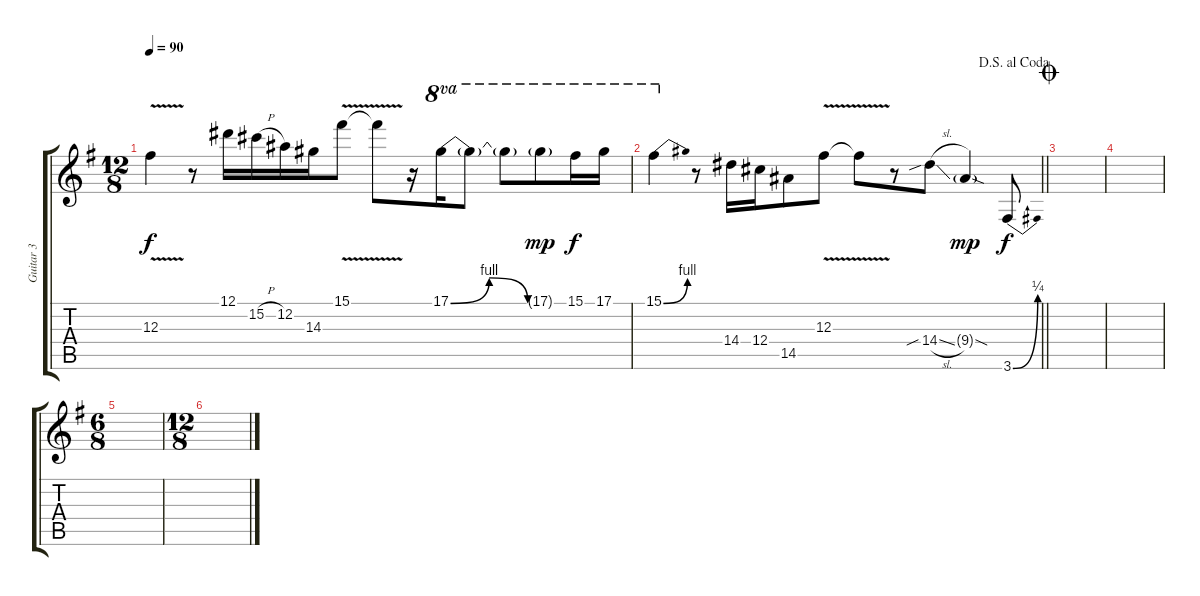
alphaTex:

\track ("Guitar 3" "Guitar 3") {instrument distortionguitar}
\staff {score tabs}
\tuning (Eb4 Bb3 Gb3 Db3 Ab2 Eb2) {hide}
\ts (12 8)
\tempo 90
\clef g2
\ks g
12.3{v}.4{dy f} r.8 12.1.16 15.2{h}.16 12.2.16 14.3.16 15.1{v}.8 15.1{t}.8 r.16 17.1{be (bendrelease 0 0 15 4 45 4 60 0)}.16{ot 8va} 17.1{t}.8{ot 8va} 17.1{t}.8{ot 8va} 17.1{g}.8{ot 8va dy mp} 15.1.16{ot 8va dy f} 17.1.16{ot 8va} |
\jump dalsegnoalcoda
\barLineRight lightlight
15.1{be (bend 0 0 60 4)}.4{ot 8va} r.8 14.4.16 12.4.16 14.5.8 12.3{v}.8 12.3{t}.8 r.8 14.4{sib sl}.8 9.4{sod g}.4{dy mp} 3.6{be (bend 0 0 60 1)}.8{dy f} |
\jump coda
|
|
\ts (6 8)
|
\ts (12 8)
